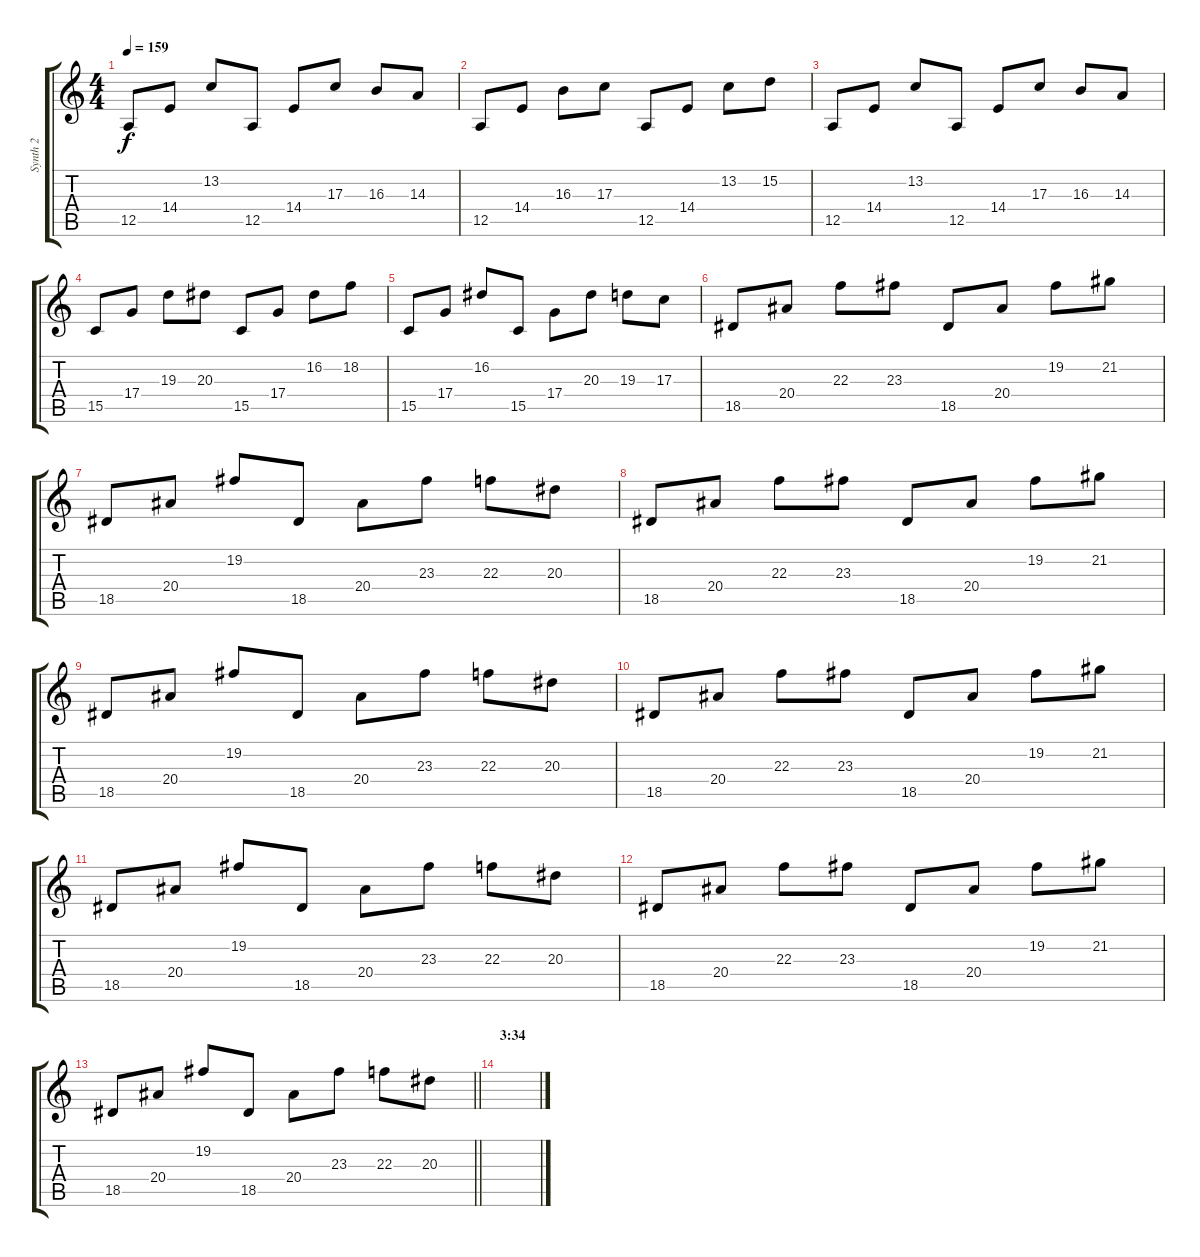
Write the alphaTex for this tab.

\track ("Synth 2" "Synth 2") {instrument lead1square}
\staff {score tabs}
\tuning (E4 B3 G3 D3 A2 E2) {hide}
\ts (4 4)
\tempo 159
\clef g2
\ks c
12.5.8{dy f} 14.4.8 13.2.8 12.5.8 14.4.8 17.3.8 16.3.8 14.3.8 |
12.5.8 14.4.8 16.3.8 17.3.8 12.5.8 14.4.8 13.2.8 15.2.8 |
12.5.8 14.4.8 13.2.8 12.5.8 14.4.8 17.3.8 16.3.8 14.3.8 |
15.5.8 17.4.8 19.3.8 20.3.8 15.5.8 17.4.8 16.2.8 18.2.8 |
15.5.8 17.4.8 16.2.8 15.5.8 17.4.8 20.3.8 19.3.8 17.3.8 |
18.5.8 20.4.8 22.3.8 23.3.8 18.5.8 20.4.8 19.2.8 21.2.8 |
18.5.8 20.4.8 19.2.8 18.5.8 20.4.8 23.3.8 22.3.8 20.3.8 |
18.5.8 20.4.8 22.3.8 23.3.8 18.5.8 20.4.8 19.2.8 21.2.8 |
18.5.8 20.4.8 19.2.8 18.5.8 20.4.8 23.3.8 22.3.8 20.3.8 |
18.5.8 20.4.8 22.3.8 23.3.8 18.5.8 20.4.8 19.2.8 21.2.8 |
18.5.8 20.4.8 19.2.8 18.5.8 20.4.8 23.3.8 22.3.8 20.3.8 |
18.5.8 20.4.8 22.3.8 23.3.8 18.5.8 20.4.8 19.2.8 21.2.8 |
\barLineRight lightlight
18.5.8 20.4.8 19.2.8 18.5.8 20.4.8 23.3.8 22.3.8 20.3.8 |
\section ("" "3:34")
